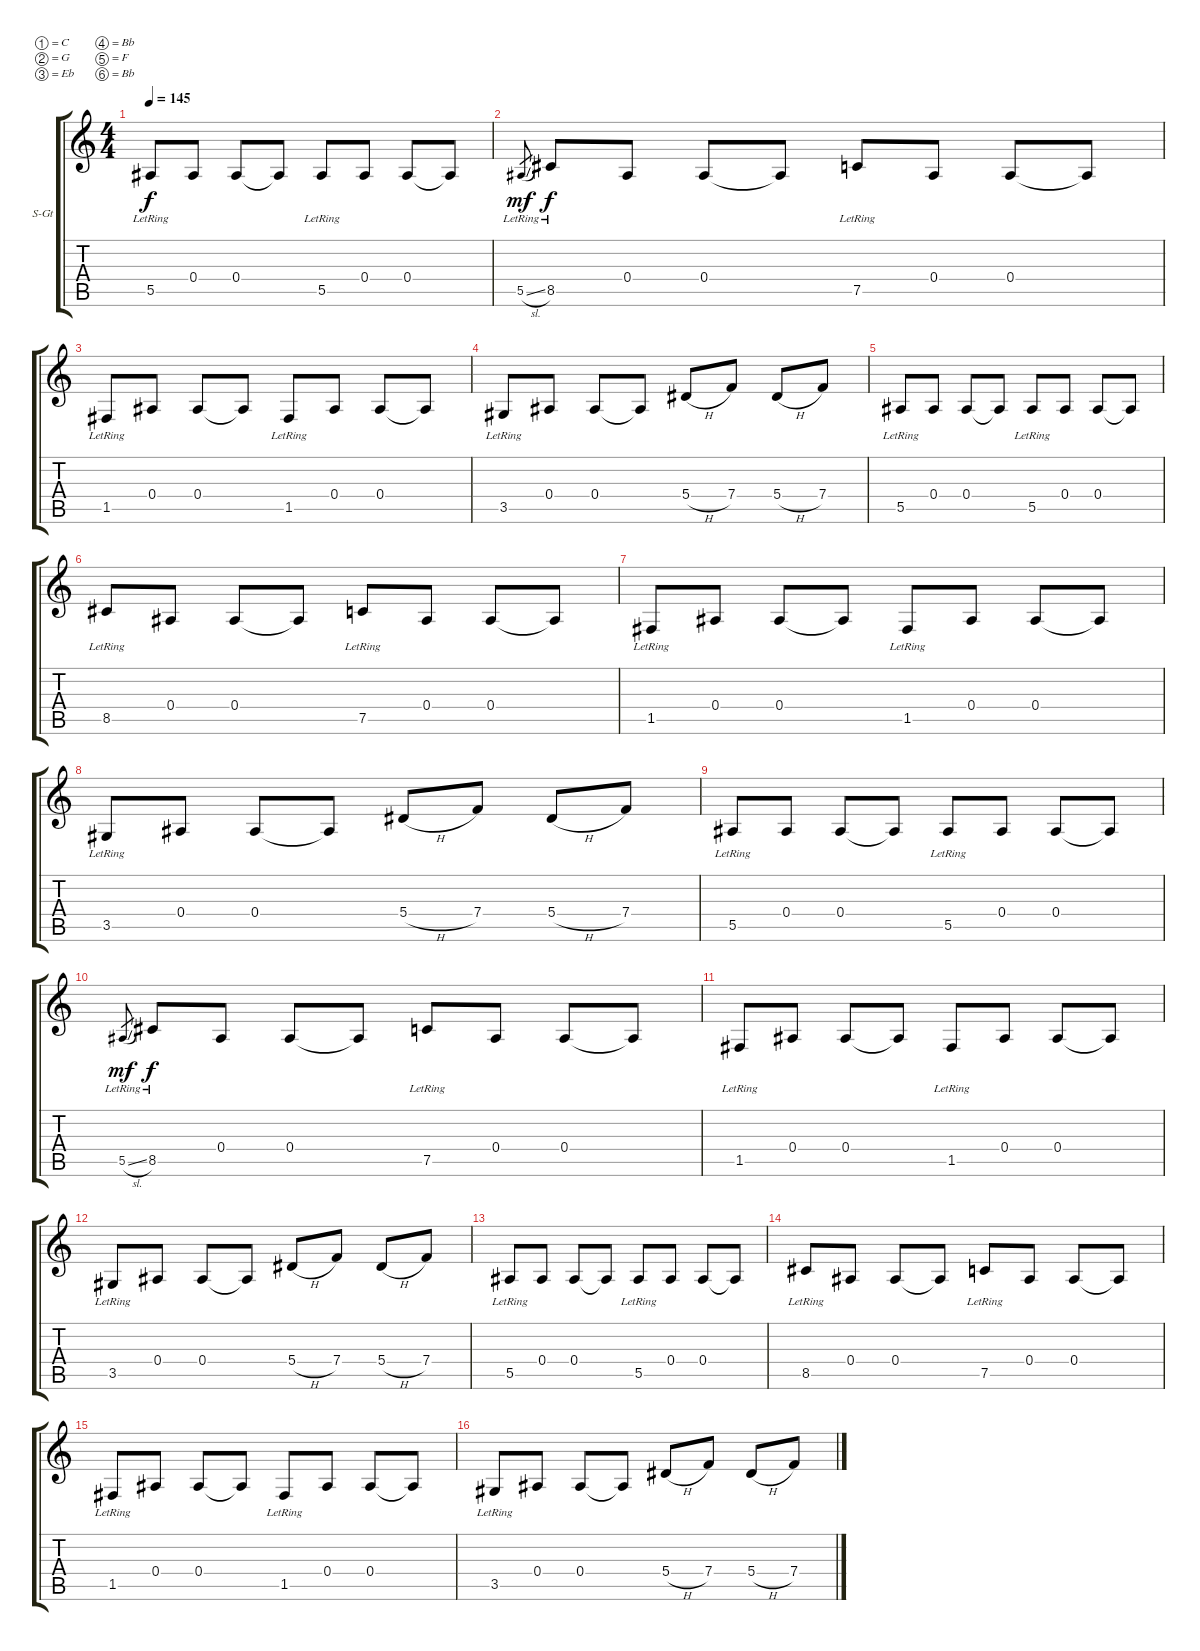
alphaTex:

\bracketExtendMode groupsimilarinstruments
\firstSystemTrackNameOrientation horizontal
\otherSystemsTrackNameOrientation horizontal
\track ("Clean Outro Rhythm" "S-Gt") {instrument acousticguitarsteel}
\staff {score tabs}
\tuning (C4 G3 Eb3 Bb2 F2 Bb1)
\ts (4 4)
\tempo 145
\clef g2
\ks c
5.5{lr}.8{dy f} 0.4.8 0.4.8 0.4{t}.8 5.5{lr}.8 0.4.8 0.4.8 0.4{t}.8 |
5.5{sl lr}.8{gr dy mf} 8.5{lr}.8{dy f} 0.4.8 0.4.8 0.4{t}.8 7.5{lr}.8 0.4.8 0.4.8 0.4{t}.8 |
1.5{lr}.8 0.4.8 0.4.8 0.4{t}.8 1.5{lr}.8 0.4.8 0.4.8 0.4{t}.8 |
3.5{lr}.8 0.4.8 0.4.8 0.4{t}.8 5.4{h}.8 7.4.8 5.4{h}.8 7.4.8 |
5.5{lr}.8 0.4.8 0.4.8 0.4{t}.8 5.5{lr}.8 0.4.8 0.4.8 0.4{t}.8 |
8.5{lr}.8 0.4.8 0.4.8 0.4{t}.8 7.5{lr}.8 0.4.8 0.4.8 0.4{t}.8 |
1.5{lr}.8 0.4.8 0.4.8 0.4{t}.8 1.5{lr}.8 0.4.8 0.4.8 0.4{t}.8 |
3.5{lr}.8 0.4.8 0.4.8 0.4{t}.8 5.4{h}.8 7.4.8 5.4{h}.8 7.4.8 |
5.5{lr}.8 0.4.8 0.4.8 0.4{t}.8 5.5{lr}.8 0.4.8 0.4.8 0.4{t}.8 |
5.5{sl lr}.8{gr dy mf} 8.5{lr}.8{dy f} 0.4.8 0.4.8 0.4{t}.8 7.5{lr}.8 0.4.8 0.4.8 0.4{t}.8 |
1.5{lr}.8 0.4.8 0.4.8 0.4{t}.8 1.5{lr}.8 0.4.8 0.4.8 0.4{t}.8 |
3.5{lr}.8 0.4.8 0.4.8 0.4{t}.8 5.4{h}.8 7.4.8 5.4{h}.8 7.4.8 |
5.5{lr}.8 0.4.8 0.4.8 0.4{t}.8 5.5{lr}.8 0.4.8 0.4.8 0.4{t}.8 |
8.5{lr}.8 0.4.8 0.4.8 0.4{t}.8 7.5{lr}.8 0.4.8 0.4.8 0.4{t}.8 |
1.5{lr}.8 0.4.8 0.4.8 0.4{t}.8 1.5{lr}.8 0.4.8 0.4.8 0.4{t}.8 |
3.5{lr}.8 0.4.8 0.4.8 0.4{t}.8 5.4{h}.8 7.4.8 5.4{h}.8 7.4.8
